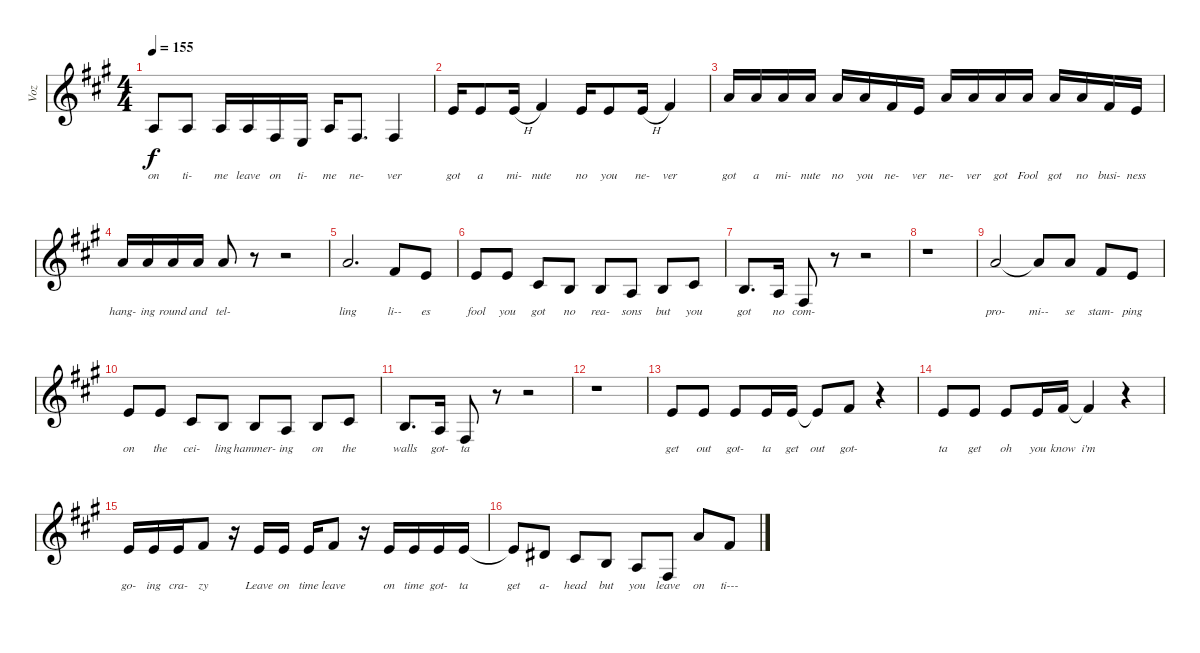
\track ("Voz" "Voz") {instrument lead2sawtooth}
\staff {score}
\tuning (E4 B3 G3 D3 A2 E2) {hide}
\ts (4 4)
\tempo 155
\clef g2
\ks f#minor
2.3.8{lyrics (0 "on") lyrics (1 "") lyrics (2 "") lyrics (3 "") lyrics (4 "") dy f} 2.3.8{lyrics (0 "ti-") lyrics (1 "") lyrics (2 "") lyrics (3 "") lyrics (4 "")} 2.3.16{lyrics (0 "me") lyrics (1 "") lyrics (2 "") lyrics (3 "") lyrics (4 "")} 2.3.16{lyrics (0 "leave") lyrics (1 "") lyrics (2 "") lyrics (3 "") lyrics (4 "")} 4.4.16{lyrics (0 "on") lyrics (1 "") lyrics (2 "") lyrics (3 "") lyrics (4 "")} 2.4.16{lyrics (0 "ti-") lyrics (1 "") lyrics (2 "") lyrics (3 "") lyrics (4 "")} 2.3.16{lyrics (0 "me") lyrics (1 "") lyrics (2 "") lyrics (3 "") lyrics (4 "")} 4.4.8{d lyrics (0 "ne-") lyrics (1 "") lyrics (2 "") lyrics (3 "") lyrics (4 "")} 4.4.4{lyrics (0 "ver") lyrics (1 "") lyrics (2 "") lyrics (3 "") lyrics (4 "")} |
0.1.16{lyrics (0 "got") lyrics (1 "") lyrics (2 "") lyrics (3 "") lyrics (4 "")} 0.1.8{lyrics (0 "a") lyrics (1 "") lyrics (2 "") lyrics (3 "") lyrics (4 "")} 0.1{h}.16{lyrics (0 "mi-") lyrics (1 "") lyrics (2 "") lyrics (3 "") lyrics (4 "")} 2.1.4{lyrics (0 "nute") lyrics (1 "") lyrics (2 "") lyrics (3 "") lyrics (4 "")} 0.1.16{lyrics (0 "no") lyrics (1 "") lyrics (2 "") lyrics (3 "") lyrics (4 "")} 0.1.8{lyrics (0 "you") lyrics (1 "") lyrics (2 "") lyrics (3 "") lyrics (4 "")} 0.1{h}.16{lyrics (0 "ne-") lyrics (1 "") lyrics (2 "") lyrics (3 "") lyrics (4 "")} 2.1.4{lyrics (0 "ver") lyrics (1 "") lyrics (2 "") lyrics (3 "") lyrics (4 "")} |
5.1.16{lyrics (0 "got") lyrics (1 "") lyrics (2 "") lyrics (3 "") lyrics (4 "")} 5.1.16{lyrics (0 "a") lyrics (1 "") lyrics (2 "") lyrics (3 "") lyrics (4 "")} 5.1.16{lyrics (0 "mi-") lyrics (1 "") lyrics (2 "") lyrics (3 "") lyrics (4 "")} 5.1.16{lyrics (0 "nute") lyrics (1 "") lyrics (2 "") lyrics (3 "") lyrics (4 "")} 5.1.16{lyrics (0 "no") lyrics (1 "") lyrics (2 "") lyrics (3 "") lyrics (4 "")} 5.1.16{lyrics (0 "you") lyrics (1 "") lyrics (2 "") lyrics (3 "") lyrics (4 "")} 2.1.16{lyrics (0 "ne-") lyrics (1 "") lyrics (2 "") lyrics (3 "") lyrics (4 "")} 0.1.16{lyrics (0 "ver") lyrics (1 "") lyrics (2 "") lyrics (3 "") lyrics (4 "")} 5.1.16{lyrics (0 "ne-") lyrics (1 "") lyrics (2 "") lyrics (3 "") lyrics (4 "")} 5.1.16{lyrics (0 "ver") lyrics (1 "") lyrics (2 "") lyrics (3 "") lyrics (4 "")} 5.1.16{lyrics (0 "got") lyrics (1 "") lyrics (2 "") lyrics (3 "") lyrics (4 "")} 5.1.16{lyrics (0 "Fool") lyrics (1 "") lyrics (2 "") lyrics (3 "") lyrics (4 "")} 5.1.16{lyrics (0 "got") lyrics (1 "") lyrics (2 "") lyrics (3 "") lyrics (4 "")} 5.1.16{lyrics (0 "no") lyrics (1 "") lyrics (2 "") lyrics (3 "") lyrics (4 "")} 2.1.16{lyrics (0 "busi-") lyrics (1 "") lyrics (2 "") lyrics (3 "") lyrics (4 "")} 0.1.16{lyrics (0 "ness") lyrics (1 "") lyrics (2 "") lyrics (3 "") lyrics (4 "")} |
5.1.16{lyrics (0 "hang-") lyrics (1 "") lyrics (2 "") lyrics (3 "") lyrics (4 "")} 5.1.16{lyrics (0 "ing") lyrics (1 "") lyrics (2 "") lyrics (3 "") lyrics (4 "")} 5.1.16{lyrics (0 "round") lyrics (1 "") lyrics (2 "") lyrics (3 "") lyrics (4 "")} 5.1.16{lyrics (0 "and") lyrics (1 "") lyrics (2 "") lyrics (3 "") lyrics (4 "")} 5.1.8{lyrics (0 "tel-") lyrics (1 "") lyrics (2 "") lyrics (3 "") lyrics (4 "")} r.8 r.2 |
5.1.2{d lyrics (0 "ling") lyrics (1 "") lyrics (2 "") lyrics (3 "") lyrics (4 "")} 2.1.8{lyrics (0 "li--") lyrics (1 "") lyrics (2 "") lyrics (3 "") lyrics (4 "")} 0.1.8{lyrics (0 "es") lyrics (1 "") lyrics (2 "") lyrics (3 "") lyrics (4 "")} |
0.1.8{lyrics (0 "fool") lyrics (1 "") lyrics (2 "") lyrics (3 "") lyrics (4 "")} 0.1.8{lyrics (0 "you") lyrics (1 "") lyrics (2 "") lyrics (3 "") lyrics (4 "")} 2.2.8{lyrics (0 "got") lyrics (1 "") lyrics (2 "") lyrics (3 "") lyrics (4 "")} 0.2.8{lyrics (0 "no") lyrics (1 "") lyrics (2 "") lyrics (3 "") lyrics (4 "")} 0.2.8{lyrics (0 "rea-") lyrics (1 "") lyrics (2 "") lyrics (3 "") lyrics (4 "")} 2.3.8{lyrics (0 "sons") lyrics (1 "") lyrics (2 "") lyrics (3 "") lyrics (4 "")} 0.2.8{lyrics (0 "but") lyrics (1 "") lyrics (2 "") lyrics (3 "") lyrics (4 "")} 2.2.8{lyrics (0 "you") lyrics (1 "") lyrics (2 "") lyrics (3 "") lyrics (4 "")} |
0.2.8{d lyrics (0 "got") lyrics (1 "") lyrics (2 "") lyrics (3 "") lyrics (4 "")} 2.3.16{lyrics (0 "no") lyrics (1 "") lyrics (2 "") lyrics (3 "") lyrics (4 "")} 4.4.8{lyrics (0 "com-") lyrics (1 "") lyrics (2 "") lyrics (3 "") lyrics (4 "")} r.8 r.2 |
r.1 |
5.1.2{lyrics (0 "pro-") lyrics (1 "") lyrics (2 "") lyrics (3 "") lyrics (4 "")} 5.1{t}.8{lyrics (0 "mi--") lyrics (1 "") lyrics (2 "") lyrics (3 "") lyrics (4 "")} 5.1.8{lyrics (0 "se") lyrics (1 "") lyrics (2 "") lyrics (3 "") lyrics (4 "")} 2.1.8{lyrics (0 "stam-") lyrics (1 "") lyrics (2 "") lyrics (3 "") lyrics (4 "")} 0.1.8{lyrics (0 "ping") lyrics (1 "") lyrics (2 "") lyrics (3 "") lyrics (4 "")} |
0.1.8{lyrics (0 "on") lyrics (1 "") lyrics (2 "") lyrics (3 "") lyrics (4 "")} 0.1.8{lyrics (0 "the") lyrics (1 "") lyrics (2 "") lyrics (3 "") lyrics (4 "")} 2.2.8{lyrics (0 "cei-") lyrics (1 "") lyrics (2 "") lyrics (3 "") lyrics (4 "")} 0.2.8{lyrics (0 "ling") lyrics (1 "") lyrics (2 "") lyrics (3 "") lyrics (4 "")} 0.2.8{lyrics (0 "hammer-") lyrics (1 "") lyrics (2 "") lyrics (3 "") lyrics (4 "")} 2.3.8{lyrics (0 "ing") lyrics (1 "") lyrics (2 "") lyrics (3 "") lyrics (4 "")} 0.2.8{lyrics (0 "on") lyrics (1 "") lyrics (2 "") lyrics (3 "") lyrics (4 "")} 2.2.8{lyrics (0 "the") lyrics (1 "") lyrics (2 "") lyrics (3 "") lyrics (4 "")} |
0.2.8{d lyrics (0 "walls") lyrics (1 "") lyrics (2 "") lyrics (3 "") lyrics (4 "")} 2.3.16{lyrics (0 "got-") lyrics (1 "") lyrics (2 "") lyrics (3 "") lyrics (4 "")} 4.4.8{lyrics (0 "ta") lyrics (1 "") lyrics (2 "") lyrics (3 "") lyrics (4 "")} r.8 r.2 |
r.1 |
0.1.8{lyrics (0 "get") lyrics (1 "") lyrics (2 "") lyrics (3 "") lyrics (4 "")} 0.1.8{lyrics (0 "out") lyrics (1 "") lyrics (2 "") lyrics (3 "") lyrics (4 "")} 0.1.8{lyrics (0 "got-") lyrics (1 "") lyrics (2 "") lyrics (3 "") lyrics (4 "")} 0.1.16{lyrics (0 "ta") lyrics (1 "") lyrics (2 "") lyrics (3 "") lyrics (4 "")} 0.1.16{lyrics (0 "get") lyrics (1 "") lyrics (2 "") lyrics (3 "") lyrics (4 "")} 0.1{t}.8{lyrics (0 "out") lyrics (1 "") lyrics (2 "") lyrics (3 "") lyrics (4 "")} 2.1.8{lyrics (0 "got-") lyrics (1 "") lyrics (2 "") lyrics (3 "") lyrics (4 "")} r.4 |
0.1.8{lyrics (0 "ta") lyrics (1 "") lyrics (2 "") lyrics (3 "") lyrics (4 "")} 0.1.8{lyrics (0 "get") lyrics (1 "") lyrics (2 "") lyrics (3 "") lyrics (4 "")} 0.1.8{lyrics (0 "oh") lyrics (1 "") lyrics (2 "") lyrics (3 "") lyrics (4 "")} 0.1.16{lyrics (0 "you") lyrics (1 "") lyrics (2 "") lyrics (3 "") lyrics (4 "")} 2.1.16{lyrics (0 "know") lyrics (1 "") lyrics (2 "") lyrics (3 "") lyrics (4 "")} 2.1{t}.4{lyrics (0 "i'm") lyrics (1 "") lyrics (2 "") lyrics (3 "") lyrics (4 "")} r.4 |
0.1.16{lyrics (0 "go-") lyrics (1 "") lyrics (2 "") lyrics (3 "") lyrics (4 "")} 0.1.16{lyrics (0 "ing") lyrics (1 "") lyrics (2 "") lyrics (3 "") lyrics (4 "")} 0.1.16{lyrics (0 "cra-") lyrics (1 "") lyrics (2 "") lyrics (3 "") lyrics (4 "")} 2.1.8{lyrics (0 "zy") lyrics (1 "") lyrics (2 "") lyrics (3 "") lyrics (4 "")} r.16 0.1.16{lyrics (0 "Leave") lyrics (1 "") lyrics (2 "") lyrics (3 "") lyrics (4 "")} 0.1.16{lyrics (0 "on") lyrics (1 "") lyrics (2 "") lyrics (3 "") lyrics (4 "")} 0.1.16{lyrics (0 "time") lyrics (1 "") lyrics (2 "") lyrics (3 "") lyrics (4 "")} 2.1.8{lyrics (0 "leave") lyrics (1 "") lyrics (2 "") lyrics (3 "") lyrics (4 "")} r.16 0.1.16{lyrics (0 "on") lyrics (1 "") lyrics (2 "") lyrics (3 "") lyrics (4 "")} 0.1.16{lyrics (0 "time") lyrics (1 "") lyrics (2 "") lyrics (3 "") lyrics (4 "")} 0.1.16{lyrics (0 "got-") lyrics (1 "") lyrics (2 "") lyrics (3 "") lyrics (4 "")} 0.1.16{lyrics (0 "ta") lyrics (1 "") lyrics (2 "") lyrics (3 "") lyrics (4 "")} |
0.1{t}.8{lyrics (0 "get") lyrics (1 "") lyrics (2 "") lyrics (3 "") lyrics (4 "")} 4.2.8{lyrics (0 "a-") lyrics (1 "") lyrics (2 "") lyrics (3 "") lyrics (4 "")} 2.2.8{lyrics (0 "head") lyrics (1 "") lyrics (2 "") lyrics (3 "") lyrics (4 "")} 0.2.8{lyrics (0 "but") lyrics (1 "") lyrics (2 "") lyrics (3 "") lyrics (4 "")} 2.3.8{lyrics (0 "you") lyrics (1 "") lyrics (2 "") lyrics (3 "") lyrics (4 "")} 4.4.8{lyrics (0 "leave") lyrics (1 "") lyrics (2 "") lyrics (3 "") lyrics (4 "")} 5.1.8{lyrics (0 "on") lyrics (1 "") lyrics (2 "") lyrics (3 "") lyrics (4 "")} 2.1.8{lyrics (0 "ti---") lyrics (1 "") lyrics (2 "") lyrics (3 "") lyrics (4 "")}
